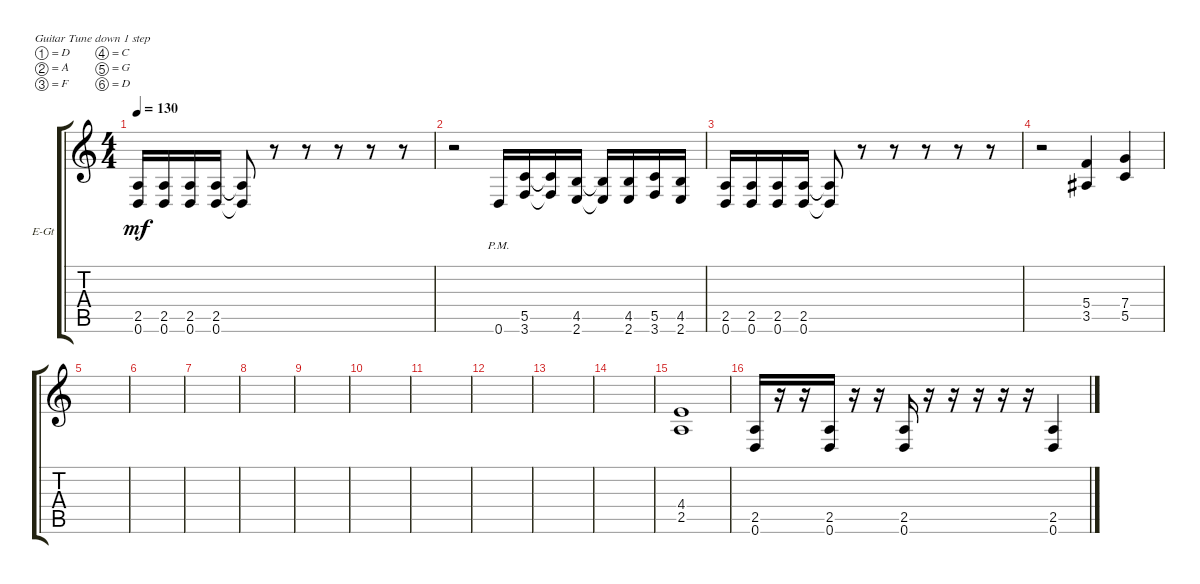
\defaultSystemsLayout 4
\bracketExtendMode groupsimilarinstruments
\firstSystemTrackNameOrientation horizontal
\otherSystemsTrackNameOrientation horizontal
\track ("Electric Guitar" "E-Gt") {instrument distortionguitar}
\staff {score tabs}
\tuning (D4 A3 F3 C3 G2 D2)
\ts (4 4)
\tempo 130
\clef g2
\ks c
(0.6 2.5).16{dy mf} (0.6 2.5).16 (0.6 2.5).16 (0.6 2.5).16 (0.6{t} 2.5{t}).8 r.8 r.8 r.8 r.8 r.8 |
r.2 0.6{pm}.16 (3.6 5.5).16 (3.6{t} 5.5{t}).16 (2.6 4.5).16 (2.6{t} 4.5{t}).16 (2.6 4.5).16 (3.6 5.5).16 (2.6 4.5).16 |
(0.6 2.5).16 (0.6 2.5).16 (0.6 2.5).16 (0.6 2.5).16 (0.6{t} 2.5{t}).8 r.8 r.8 r.8 r.8 r.8 |
r.2 (3.5 5.4).4 (5.5 7.4).4 |
|
|
|
|
|
|
|
|
|
|
(2.5 4.4).1 |
(0.6 2.5).16 r.16 r.16 (2.5 0.6).16 r.16 r.16 (2.5 0.6).16 r.16 r.16 r.16 r.16 r.16 (0.6 2.5).4
